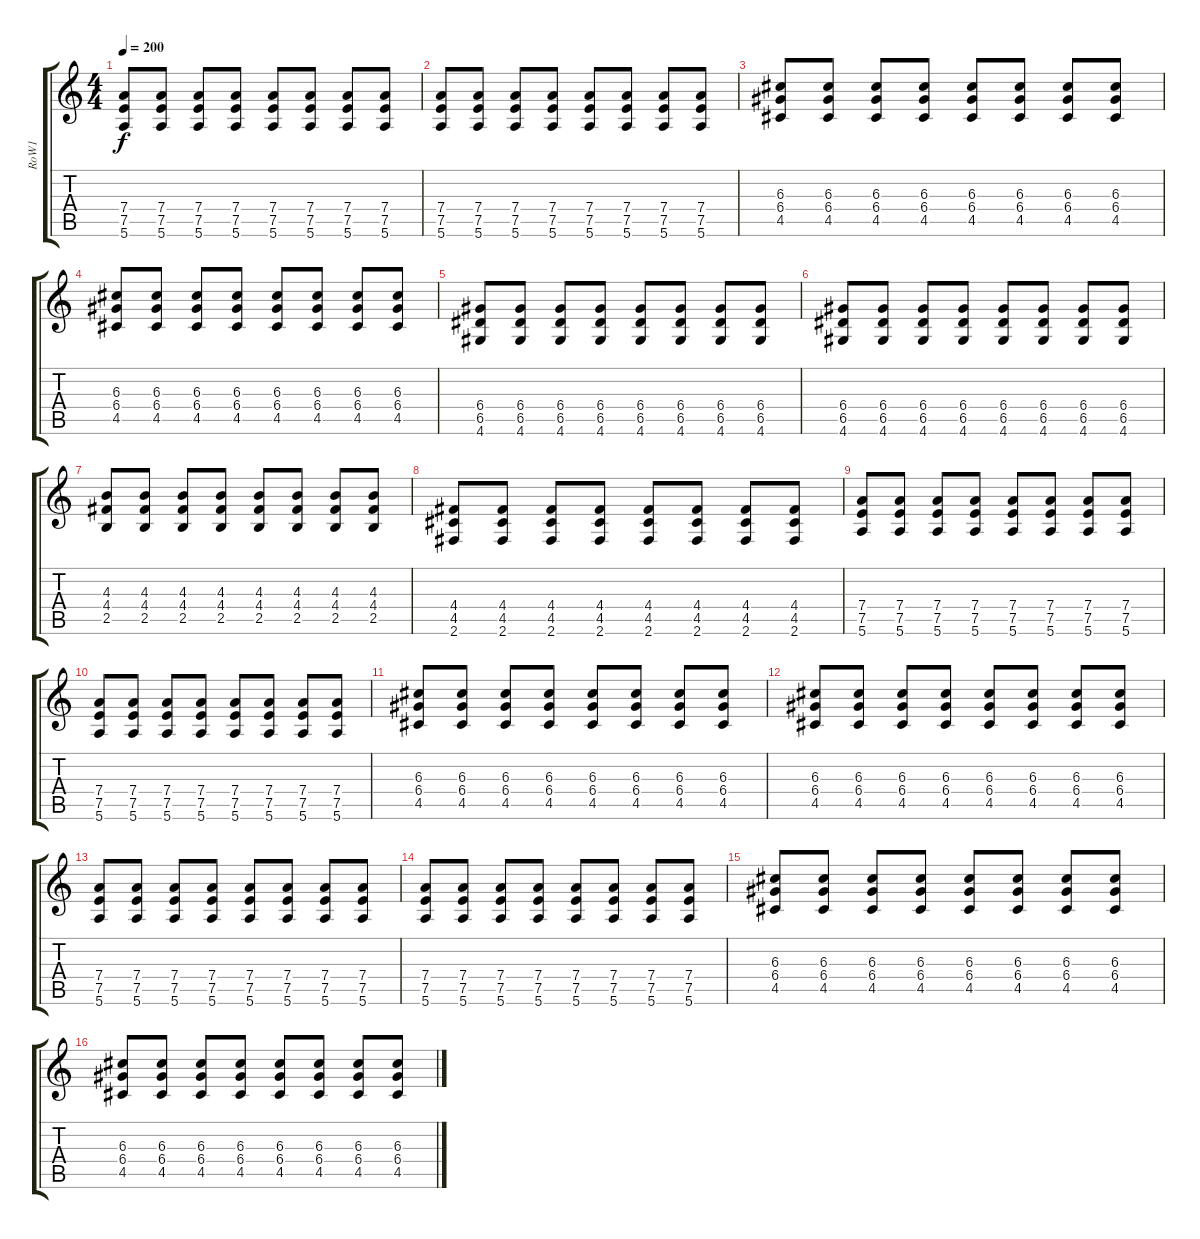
\track ("RoW1" "RoW1") {instrument overdrivenguitar}
\staff {score tabs}
\tuning (E4 B3 G3 D3 A2 E2) {hide}
\ts (4 4)
\tempo 200
\clef g2
\ks c
(7.4 7.5 5.6).8{dy f} (7.4 7.5 5.6).8 (7.4 7.5 5.6).8 (7.4 7.5 5.6).8 (7.4 7.5 5.6).8 (7.4 7.5 5.6).8 (7.4 7.5 5.6).8 (7.4 7.5 5.6).8 |
(7.4 7.5 5.6).8 (7.4 7.5 5.6).8 (7.4 7.5 5.6).8 (7.4 7.5 5.6).8 (7.4 7.5 5.6).8 (7.4 7.5 5.6).8 (7.4 7.5 5.6).8 (7.4 7.5 5.6).8 |
(6.3 6.4 4.5).8 (6.3 6.4 4.5).8 (6.3 6.4 4.5).8 (6.3 6.4 4.5).8 (6.3 6.4 4.5).8 (6.3 6.4 4.5).8 (6.3 6.4 4.5).8 (6.3 6.4 4.5).8 |
(6.3 6.4 4.5).8 (6.3 6.4 4.5).8 (6.3 6.4 4.5).8 (6.3 6.4 4.5).8 (6.3 6.4 4.5).8 (6.3 6.4 4.5).8 (6.3 6.4 4.5).8 (6.3 6.4 4.5).8 |
(6.4 6.5 4.6).8 (6.4 6.5 4.6).8 (6.4 6.5 4.6).8 (6.4 6.5 4.6).8 (6.4 6.5 4.6).8 (6.4 6.5 4.6).8 (6.4 6.5 4.6).8 (6.4 6.5 4.6).8 |
(6.4 6.5 4.6).8 (6.4 6.5 4.6).8 (6.4 6.5 4.6).8 (6.4 6.5 4.6).8 (6.4 6.5 4.6).8 (6.4 6.5 4.6).8 (6.4 6.5 4.6).8 (6.4 6.5 4.6).8 |
(4.3 4.4 2.5).8 (4.3 4.4 2.5).8 (4.3 4.4 2.5).8 (4.3 4.4 2.5).8 (4.3 4.4 2.5).8 (4.3 4.4 2.5).8 (4.3 4.4 2.5).8 (4.3 4.4 2.5).8 |
(4.4 4.5 2.6).8 (4.4 4.5 2.6).8 (4.4 4.5 2.6).8 (4.4 4.5 2.6).8 (4.4 4.5 2.6).8 (4.4 4.5 2.6).8 (4.4 4.5 2.6).8 (4.4 4.5 2.6).8 |
(7.4 7.5 5.6).8 (7.4 7.5 5.6).8 (7.4 7.5 5.6).8 (7.4 7.5 5.6).8 (7.4 7.5 5.6).8 (7.4 7.5 5.6).8 (7.4 7.5 5.6).8 (7.4 7.5 5.6).8 |
(7.4 7.5 5.6).8 (7.4 7.5 5.6).8 (7.4 7.5 5.6).8 (7.4 7.5 5.6).8 (7.4 7.5 5.6).8 (7.4 7.5 5.6).8 (7.4 7.5 5.6).8 (7.4 7.5 5.6).8 |
(6.3 6.4 4.5).8 (6.3 6.4 4.5).8 (6.3 6.4 4.5).8 (6.3 6.4 4.5).8 (6.3 6.4 4.5).8 (6.3 6.4 4.5).8 (6.3 6.4 4.5).8 (6.3 6.4 4.5).8 |
(6.3 6.4 4.5).8 (6.3 6.4 4.5).8 (6.3 6.4 4.5).8 (6.3 6.4 4.5).8 (6.3 6.4 4.5).8 (6.3 6.4 4.5).8 (6.3 6.4 4.5).8 (6.3 6.4 4.5).8 |
(7.4 7.5 5.6).8 (7.4 7.5 5.6).8 (7.4 7.5 5.6).8 (7.4 7.5 5.6).8 (7.4 7.5 5.6).8 (7.4 7.5 5.6).8 (7.4 7.5 5.6).8 (7.4 7.5 5.6).8 |
(7.4 7.5 5.6).8 (7.4 7.5 5.6).8 (7.4 7.5 5.6).8 (7.4 7.5 5.6).8 (7.4 7.5 5.6).8 (7.4 7.5 5.6).8 (7.4 7.5 5.6).8 (7.4 7.5 5.6).8 |
(6.3 6.4 4.5).8 (6.3 6.4 4.5).8 (6.3 6.4 4.5).8 (6.3 6.4 4.5).8 (6.3 6.4 4.5).8 (6.3 6.4 4.5).8 (6.3 6.4 4.5).8 (6.3 6.4 4.5).8 |
(6.3 6.4 4.5).8 (6.3 6.4 4.5).8 (6.3 6.4 4.5).8 (6.3 6.4 4.5).8 (6.3 6.4 4.5).8 (6.3 6.4 4.5).8 (6.3 6.4 4.5).8 (6.3 6.4 4.5).8
